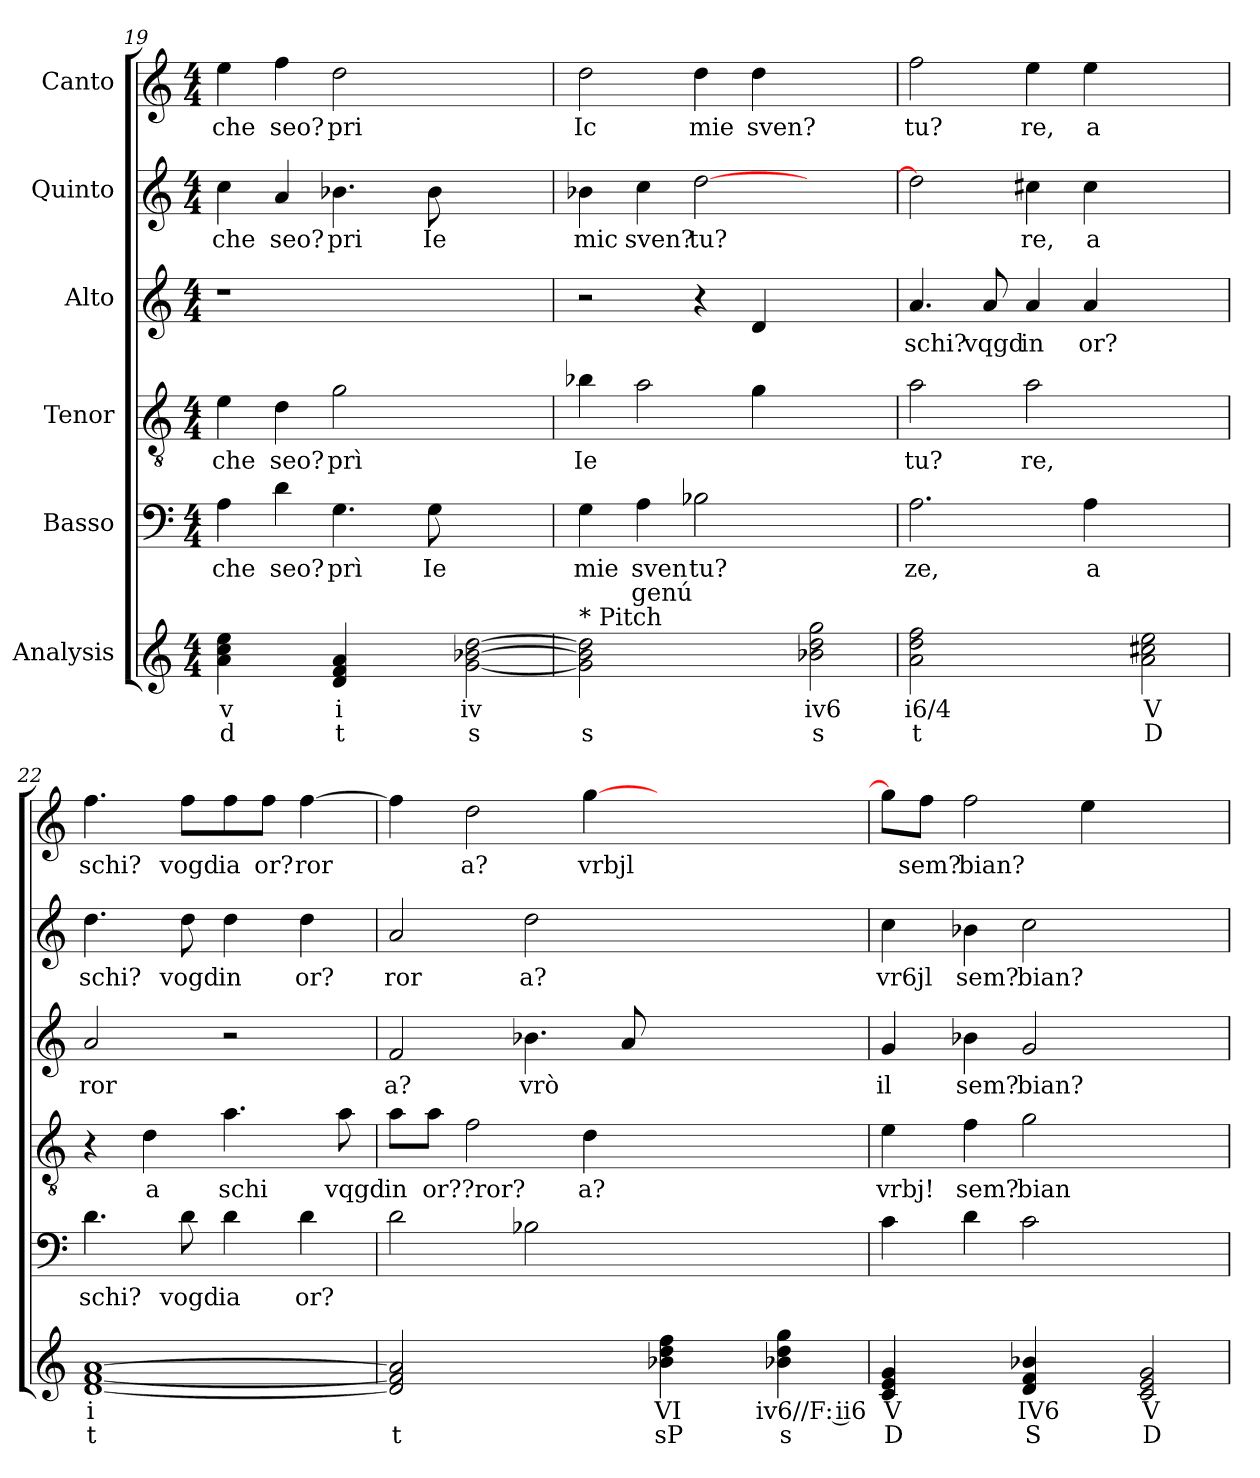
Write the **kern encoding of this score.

**kern	**text	**text	**kern	**text	**text	**kern	**text	**kern	**text	**kern	**text	**kern	**text
*part6	*part6	*part6	*part5	*part5	*part5	*part4	*part4	*part3	*part3	*part2	*part2	*part1	*part1
*staff6	*staff6	*staff6	*staff5	*staff5	*staff5	*staff4	*staff4	*staff3	*staff3	*staff2	*staff2	*staff1	*staff1
*I"Analysis	*	*	*I"Basso	*	*	*I"Tenor	*	*I"Alto	*	*I"Quinto	*	*I"Canto	*
*	*	*	*clefF4	*	*	*clefGv2	*	*clefG2	*	*clefG2	*	*clefG2	*
*k[]	*	*	*k[]	*	*	*k[]	*	*k[]	*	*k[]	*	*k[]	*
*M4/4	*	*	*M4/4	*	*	*M4/4	*	*M4/4	*	*M4/4	*	*M4/4	*
=19	=19	=19	=19	=19	=19	=19	=19	=19	=19	=19	=19	=19	=19
!	!	!	!	!LO:LY:b	!	!	!	!	!	!	!	!	!
!	!	!	!	!	!	!	!LO:LY:b	!	!	!	!	!	!
!	!	!	!	!	!	!	!	!	!	!	!LO:LY:b	!	!
!	!	!	!	!	!	!	!	!	!	!	!	!	!LO:LY:b
4a 4cc 4ee	v	d	4A\	che	.	4e\	che	1r	.	4cc\	che	4ee\	che
!	!	!	!	!LO:LY:b	!	!	!	!	!	!	!	!	!
!	!	!	!	!	!	!	!LO:LY:b	!	!	!	!	!	!
!	!	!	!	!	!	!	!	!	!	!	!LO:LY:b	!	!
!	!	!	!	!	!	!	!	!	!	!	!	!	!LO:LY:b
4ryy	.	.	4d\	seo?	.	4d\	seo?	.	.	4a/	seo?	4ff\	seo?
!	!	!	!	!LO:LY:b	!	!	!	!	!	!	!	!	!
!	!	!	!	!	!	!	!LO:LY:b	!	!	!	!	!	!
!	!	!	!	!	!	!	!	!	!	!	!LO:LY:b	!	!
!	!	!	!	!	!	!	!	!	!	!	!	!	!LO:LY:b
4d 4f 4a	i	t	4.G\	prì	.	2g\	prì	.	.	4.b-X\	pri	2dd\	pri
4ryy	.	.	.	.	.	.	.	.	.	.	.	.	.
!	!	!	!	!LO:LY:b	!	!	!	!	!	!	!	!	!
!	!	!	!	!	!	!	!	!	!	!	!LO:LY:b	!	!
.	.	.	8G\	Ie	.	.	.	.	.	8b-\	Ie	.	.
[2g [2b-X [2dd	iv	s	2ryy	.	.	2ryy	.	2ryy	.	2ryy	.	2ryy	.
=20	=20	=20	=20	=20	=20	=20	=20	=20	=20	=20	=20	=20	=20
!	!	!	!	!LO:LY:b	!	!	!	!	!	!	!	!	!
!	!	!	!	!	!	!	!LO:LY:b	!	!	!	!	!	!
!	!	!	!	!	!	!	!	!	!	!	!LO:LY:b	!	!
!LO:TX:a:t=* Pitch	!	!	!	!	!	!	!	!	!	!	!	!	!
!	!	!	!	!	!	!	!	!	!	!	!	!	!LO:LY:b
2g] 2b-] 2dd]	.	s	4G\	mie	.	4b-X\	Ie	2r	.	4b-X\	mic	2dd\	Ic
!	!	!	!	!LO:LY:b	!LO:LY:b	!	!	!	!	!	!	!	!
!	!	!	!	!	!	!	!	!	!	!	!LO:LY:b	!	!
.	.	.	4A\	sven	genú	2a\	.	.	.	4cc\	sven?	.	.
!	!	!	!	!LO:LY:b	!	!	!	!	!	!	!	!	!
!	!	!	!	!	!	!	!	!	!	!	!LO:LY:b	!	!
!	!	!	!	!	!	!	!	!	!	!	!	!	!LO:LY:b
2ryy	.	.	2B-X\	tu?	.	.	.	4r	.	[2dd\	tu?	4dd\	mie
!	!	!	!	!	!	!	!	!	!	!	!	!	!LO:LY:b
.	.	.	.	.	.	4g\	.	4d/	.	.	.	4dd\	sven?
2b-X 2dd 2gg	iv6	s	2ryy	.	.	2ryy	.	2ryy	.	2ryy	.	2ryy	.
=21	=21	=21	=21	=21	=21	=21	=21	=21	=21	=21	=21	=21	=21
!	!	!	!	!LO:LY:b	!	!	!	!	!	!	!	!	!
!	!	!	!	!	!	!	!LO:LY:b	!	!	!	!	!	!
!	!	!	!	!	!	!	!	!	!LO:LY:b	!	!	!	!
!	!	!	!	!	!	!	!	!	!	!	!	!	!LO:LY:b
2a 2dd 2ff	i6/4	t	2.A\	ze,	.	2a\	tu?	4.a/	schi?	2dd\]	.	2ff\	tu?
!	!	!	!	!	!	!	!	!	!LO:LY:b	!	!	!	!
.	.	.	.	.	.	.	.	8a/	vqgd	.	.	.	.
!	!	!	!	!	!	!	!LO:LY:b	!	!	!	!	!	!
!	!	!	!	!	!	!	!	!	!LO:LY:b	!	!	!	!
!	!	!	!	!	!	!	!	!	!	!	!LO:LY:b	!	!
!	!	!	!	!	!	!	!	!	!	!	!	!	!LO:LY:b
2ryy	.	.	.	.	.	2a\	re,	4a/	in	4cc#X\	re,	4ee\	re,
!	!	!	!	!LO:LY:b	!	!	!	!	!	!	!	!	!
!	!	!	!	!	!	!	!	!	!LO:LY:b	!	!	!	!
!	!	!	!	!	!	!	!	!	!	!	!LO:LY:b	!	!
!	!	!	!	!	!	!	!	!	!	!	!	!	!LO:LY:b
.	.	.	4A\	a	.	.	.	4a/	or?	4cc#\	a	4ee\	a
2a 2cc#X 2ee	V	D	2ryy	.	.	2ryy	.	2ryy	.	2ryy	.	2ryy	.
=22	=22	=22	=22	=22	=22	=22	=22	=22	=22	=22	=22	=22	=22
!	!	!	!	!LO:LY:b	!	!	!	!	!	!	!	!	!
!	!	!	!	!	!	!	!	!	!LO:LY:b	!	!	!	!
!	!	!	!	!	!	!	!	!	!	!	!LO:LY:b	!	!
!	!	!	!	!	!	!	!	!	!	!	!	!	!LO:LY:b
[1d [1f [1a	i	t	4.d\	schi?	.	4r	.	2a/	ror	4.dd\	schi?	4.ff\	schi?
!	!	!	!	!	!	!	!LO:LY:b	!	!	!	!	!	!
.	.	.	.	.	.	4d\	a	.	.	.	.	.	.
!	!	!	!	!LO:LY:b	!	!	!	!	!	!	!	!	!
!	!	!	!	!	!	!	!	!	!	!	!LO:LY:b	!	!
!	!	!	!	!	!	!	!	!	!	!	!	!	!LO:LY:b
.	.	.	8d\	vogd	.	.	.	.	.	8dd\	vogd	8ff\L	vogd
!	!	!	!	!LO:LY:b	!	!	!	!	!	!	!	!	!
!	!	!	!	!	!	!	!LO:LY:b	!	!	!	!	!	!
!	!	!	!	!	!	!	!	!	!	!	!LO:LY:b	!	!
!	!	!	!	!	!	!	!	!	!	!	!	!	!LO:LY:b
.	.	.	4d\	ia	.	4.a\	schi	2r	.	4dd\	in	8ff\	ia
!	!	!	!	!	!	!	!	!	!	!	!	!	!LO:LY:b
.	.	.	.	.	.	.	.	.	.	.	.	8ff\J	or?
!	!	!	!	!LO:LY:b	!	!	!	!	!	!	!	!	!
!	!	!	!	!	!	!	!	!	!	!	!LO:LY:b	!	!
!	!	!	!	!	!	!	!	!	!	!	!	!	!LO:LY:b
.	.	.	4d\	or?	.	.	.	.	.	4dd\	or?	[4ff\	ror
!	!	!	!	!	!	!	!LO:LY:b	!	!	!	!	!	!
.	.	.	.	.	.	8a\	vqgd	.	.	.	.	.	.
=23	=23	=23	=23	=23	=23	=23	=23	=23	=23	=23	=23	=23	=23
!	!	!	!	!	!	!	!LO:LY:b	!	!	!	!	!	!
!	!	!	!	!	!	!	!	!	!LO:LY:b	!	!	!	!
!	!	!	!	!	!	!	!	!	!	!	!LO:LY:b	!	!
2d] 2f] 2a]	.	t	2d\	.	.	8a\L	in	2f/	a?	2a/	ror	4ff\]	.
!	!	!	!	!	!	!	!LO:LY:b	!	!	!	!	!	!
.	.	.	.	.	.	8a\J	or??ror?	.	.	.	.	.	.
!	!	!	!	!	!	!	!	!	!	!	!	!	!LO:LY:b
.	.	.	.	.	.	2f\	.	.	.	.	.	2dd\	a?
!	!	!	!	!	!	!	!	!	!LO:LY:b	!	!	!	!
!	!	!	!	!	!	!	!	!	!	!	!LO:LY:b	!	!
2ryy	.	.	2B-X\	.	.	.	.	4.b-X\	vrò	2dd\	a?	.	.
!	!	!	!	!	!	!	!LO:LY:b	!	!	!	!	!	!
!	!	!	!	!	!	!	!	!	!	!	!	!	!LO:LY:b
.	.	.	.	.	.	4d\	a?	.	.	.	.	[4gg\	vrbjl
.	.	.	.	.	.	.	.	8a/	.	.	.	.	.
4b-X 4dd 4ff	VI	sP	2.ryy	.	.	2.ryy	.	2.ryy	.	2.ryy	.	2.ryy	.
4ryy	.	.	.	.	.	.	.	.	.	.	.	.	.
4b-X 4dd 4gg	iv6//F: ii6	s	.	.	.	.	.	.	.	.	.	.	.
=24	=24	=24	=24	=24	=24	=24	=24	=24	=24	=24	=24	=24	=24
!	!	!	!	!	!	!	!LO:LY:b	!	!	!	!	!	!
!	!	!	!	!	!	!	!	!	!LO:LY:b	!	!	!	!
!	!	!	!	!	!	!	!	!	!	!	!LO:LY:b	!	!
4c 4e 4g	V	D	4c\	.	.	4e\	vrbj!	4g/	il	4cc\	vr6jl	8gg\L]	.
!	!	!	!	!	!	!	!	!	!	!	!	!	!LO:LY:b
.	.	.	.	.	.	.	.	.	.	.	.	8ff\J	sem?
!	!	!	!	!	!	!	!LO:LY:b	!	!	!	!	!	!
!	!	!	!	!	!	!	!	!	!LO:LY:b	!	!	!	!
!	!	!	!	!	!	!	!	!	!	!	!LO:LY:b	!	!
!	!	!	!	!	!	!	!	!	!	!	!	!	!LO:LY:b
4ryy	.	.	4d\	.	.	4f\	sem?	4b-X\	sem?	4b-X\	sem?	2ff\	bian?
!	!	!	!	!	!	!	!LO:LY:b	!	!	!	!	!	!
!	!	!	!	!	!	!	!	!	!LO:LY:b	!	!	!	!
!	!	!	!	!	!	!	!	!	!	!	!LO:LY:b	!	!
4d 4f 4b-X	IV6	S	2c\	.	.	2g\	bian	2g/	bian?	2cc\	bian?	.	.
4ryy	.	.	.	.	.	.	.	.	.	.	.	4ee\	.
2c 2e 2g	V	D	2ryy	.	.	2ryy	.	2ryy	.	2ryy	.	2ryy	.
=	=	=	=	=	=	=	=	=	=	=	=	=	=
*-	*-	*-	*-	*-	*-	*-	*-	*-	*-	*-	*-	*-	*-
